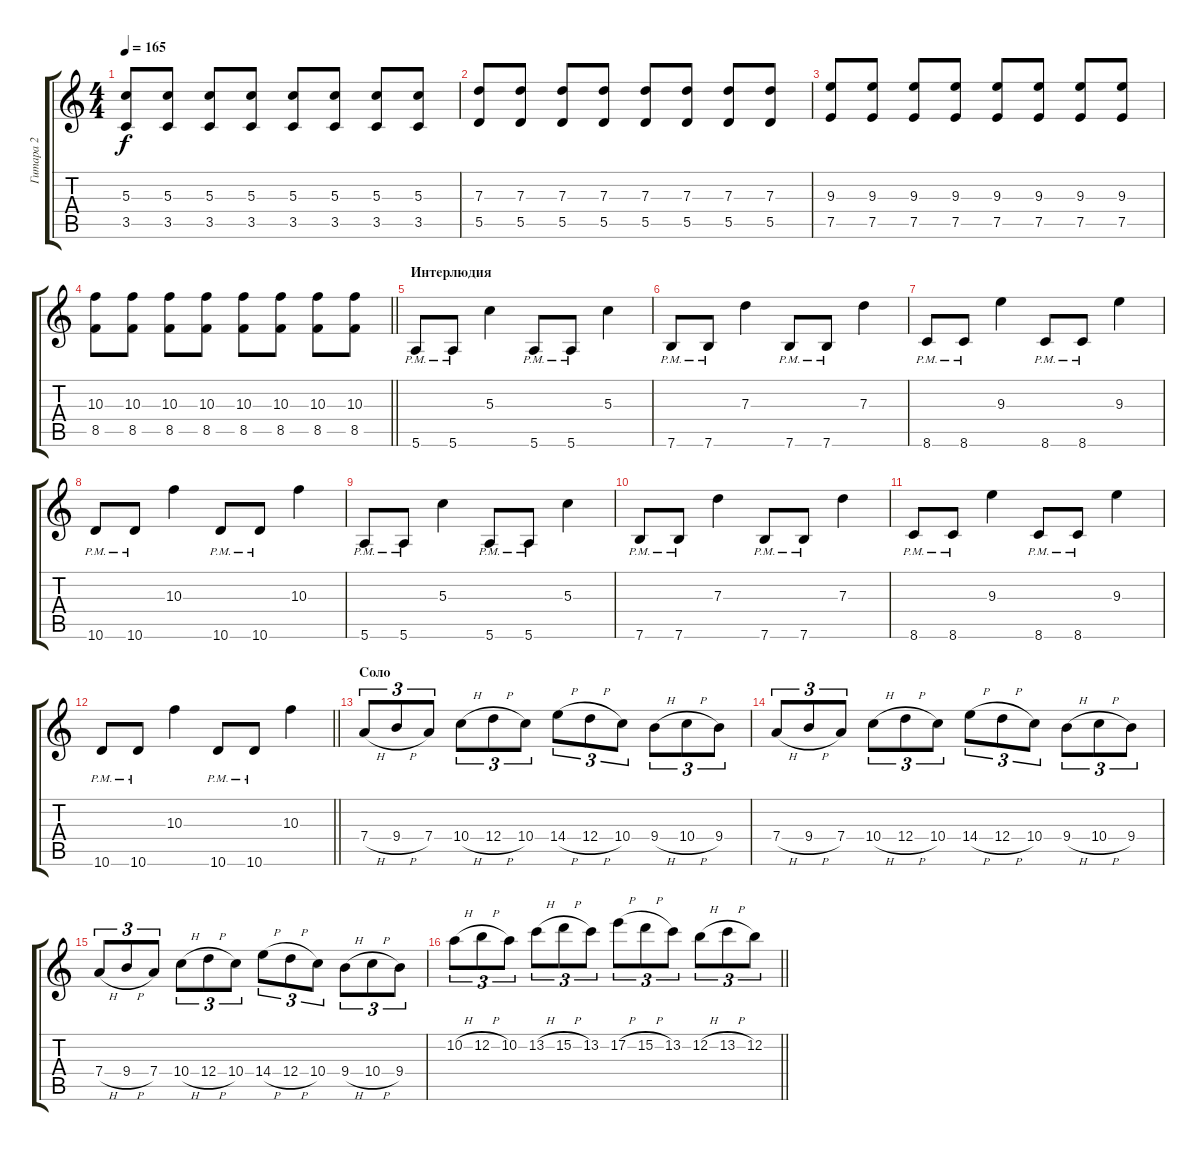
\track ("Гитара 2" "Гитара 2") {instrument overdrivenguitar}
\staff {score tabs}
\tuning (E4 B3 G3 D3 A2 E2) {hide}
\ts (4 4)
\tempo 165
\clef g2
\ks c
(5.3 3.5).8{dy f} (5.3 3.5).8 (5.3 3.5).8 (5.3 3.5).8 (5.3 3.5).8 (5.3 3.5).8 (5.3 3.5).8 (5.3 3.5).8 |
(7.3 5.5).8 (7.3 5.5).8 (7.3 5.5).8 (7.3 5.5).8 (7.3 5.5).8 (7.3 5.5).8 (7.3 5.5).8 (7.3 5.5).8 |
(9.3 7.5).8 (9.3 7.5).8 (9.3 7.5).8 (9.3 7.5).8 (9.3 7.5).8 (9.3 7.5).8 (9.3 7.5).8 (9.3 7.5).8 |
\barLineRight lightlight
(10.3 8.5).8 (10.3 8.5).8 (10.3 8.5).8 (10.3 8.5).8 (10.3 8.5).8 (10.3 8.5).8 (10.3 8.5).8 (10.3 8.5).8 |
\section ("" "Интерлюдия")
5.6{pm}.8 5.6{pm}.8 5.3.4 5.6{pm}.8 5.6{pm}.8 5.3.4 |
7.6{pm}.8 7.6{pm}.8 7.3.4 7.6{pm}.8 7.6{pm}.8 7.3.4 |
8.6{pm}.8 8.6{pm}.8 9.3.4 8.6{pm}.8 8.6{pm}.8 9.3.4 |
10.6{pm}.8 10.6{pm}.8 10.3.4 10.6{pm}.8 10.6{pm}.8 10.3.4 |
5.6{pm}.8 5.6{pm}.8 5.3.4 5.6{pm}.8 5.6{pm}.8 5.3.4 |
7.6{pm}.8 7.6{pm}.8 7.3.4 7.6{pm}.8 7.6{pm}.8 7.3.4 |
8.6{pm}.8 8.6{pm}.8 9.3.4 8.6{pm}.8 8.6{pm}.8 9.3.4 |
\barLineRight lightlight
10.6{pm}.8 10.6{pm}.8 10.3.4 10.6{pm}.8 10.6{pm}.8 10.3.4 |
\section ("" "Соло")
7.4{h}.8{tu (3 2)} 9.4{h}.8{tu (3 2)} 7.4.8{tu (3 2)} 10.4{h}.8{tu (3 2)} 12.4{h}.8{tu (3 2)} 10.4.8{tu (3 2)} 14.4{h}.8{tu (3 2)} 12.4{h}.8{tu (3 2)} 10.4.8{tu (3 2)} 9.4{h}.8{tu (3 2)} 10.4{h}.8{tu (3 2)} 9.4.8{tu (3 2)} |
7.4{h}.8{tu (3 2)} 9.4{h}.8{tu (3 2)} 7.4.8{tu (3 2)} 10.4{h}.8{tu (3 2)} 12.4{h}.8{tu (3 2)} 10.4.8{tu (3 2)} 14.4{h}.8{tu (3 2)} 12.4{h}.8{tu (3 2)} 10.4.8{tu (3 2)} 9.4{h}.8{tu (3 2)} 10.4{h}.8{tu (3 2)} 9.4.8{tu (3 2)} |
7.4{h}.8{tu (3 2)} 9.4{h}.8{tu (3 2)} 7.4.8{tu (3 2)} 10.4{h}.8{tu (3 2)} 12.4{h}.8{tu (3 2)} 10.4.8{tu (3 2)} 14.4{h}.8{tu (3 2)} 12.4{h}.8{tu (3 2)} 10.4.8{tu (3 2)} 9.4{h}.8{tu (3 2)} 10.4{h}.8{tu (3 2)} 9.4.8{tu (3 2)} |
\barLineRight lightlight
10.2{h}.8{tu (3 2)} 12.2{h}.8{tu (3 2)} 10.2.8{tu (3 2)} 13.2{h}.8{tu (3 2)} 15.2{h}.8{tu (3 2)} 13.2.8{tu (3 2)} 17.2{h}.8{tu (3 2)} 15.2{h}.8{tu (3 2)} 13.2.8{tu (3 2)} 12.2{h}.8{tu (3 2)} 13.2{h}.8{tu (3 2)} 12.2.8{tu (3 2)}
